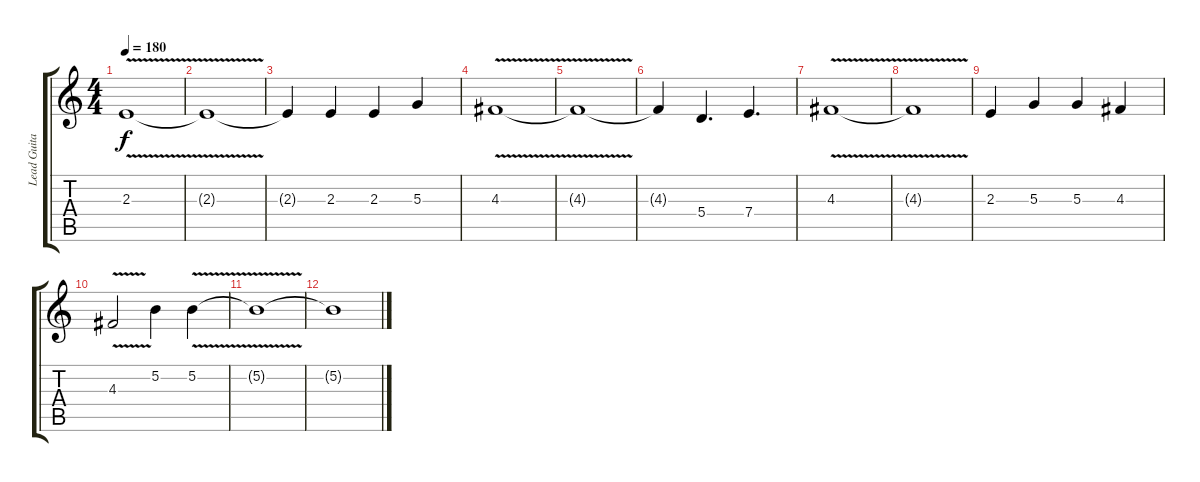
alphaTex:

\track ("Lead Guitar" "Lead Guita") {instrument distortionguitar}
\staff {score tabs}
\tuning (B3 Gb3 D3 A2 E2 B1) {hide}
\ts (4 4)
\tempo 180
\clef g2
\ks c
2.3{v}.1{dy f} |
2.3{t}.1 |
2.3{t}.4 2.3.4 2.3.4 5.3.4 |
4.3{v}.1 |
4.3{t}.1 |
4.3{t}.4 5.4.4{d} 7.4.4{d} |
4.3{v}.1 |
4.3{t}.1 |
2.3.4 5.3.4 5.3.4 4.3.4 |
4.3{v}.2 5.2.4 5.2{v}.4 |
5.2{t}.1 |
5.2{t}.1
